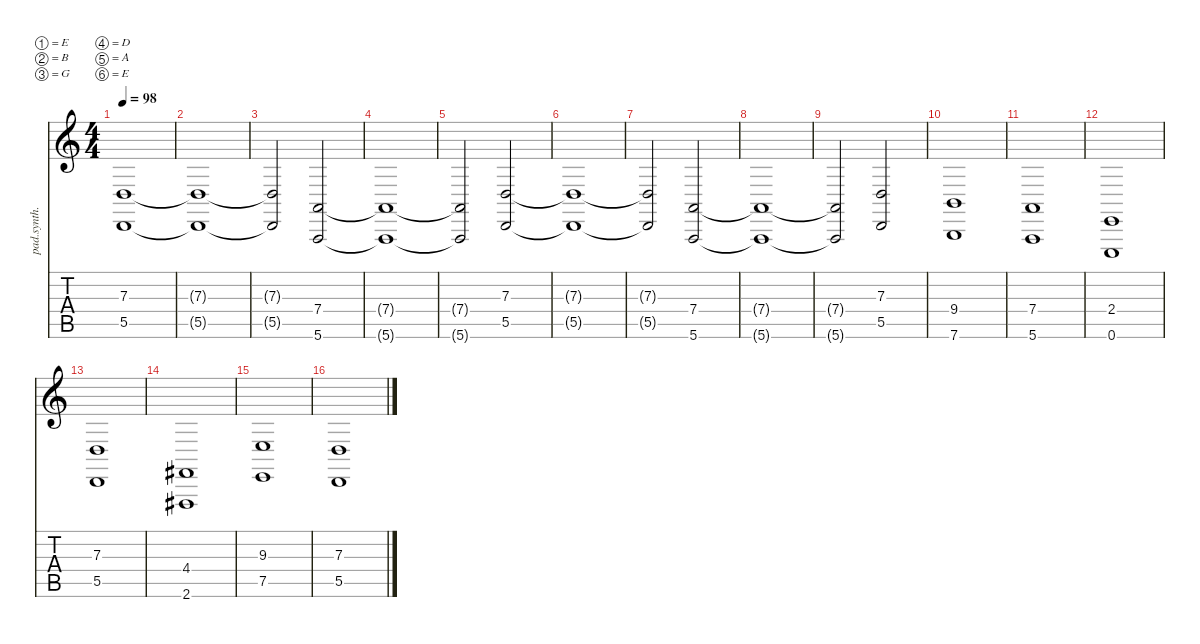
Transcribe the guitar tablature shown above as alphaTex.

\defaultSystemsLayout 4
\hideDynamics
\bracketExtendMode nobrackets
\otherSystemsTrackNameOrientation horizontal
\track ("Pad2" "pad.synth.") {instrument pad2warm}
\staff {score tabs}
\tuning (E3 B2 G2 D2 A1 E1)
\ts (4 4)
\tempo 98
\clef g2
\ks c
(7.3 5.5).1{dy f instrument pad2warm beam Up} |
(7.3{t} 5.5{t}).1{beam Up} |
(7.3{t} 5.5{t}).2{beam Up} (7.4 5.6).2{beam Up} |
(7.4{t} 5.6{t}).1{beam Up} |
(7.4{t} 5.6{t}).2{beam Up} (7.3 5.5).2{beam Up} |
(7.3{t} 5.5{t}).1{beam Up} |
(7.3{t} 5.5{t}).2{beam Up} (7.4 5.6).2{beam Up} |
(7.4{t} 5.6{t}).1{beam Up} |
(7.4{t} 5.6{t}).2{beam Up} (7.3 5.5).2{beam Up} |
(9.4 7.6).1{beam Up} |
(7.4 5.6).1{beam Up} |
(2.4 0.6).1{beam Up} |
(7.3 5.5).1{beam Up} |
(4.4{acc #} 2.6{acc #}).1{beam Up} |
(9.3 7.5).1{beam Up} |
(7.3 5.5).1{beam Up}
